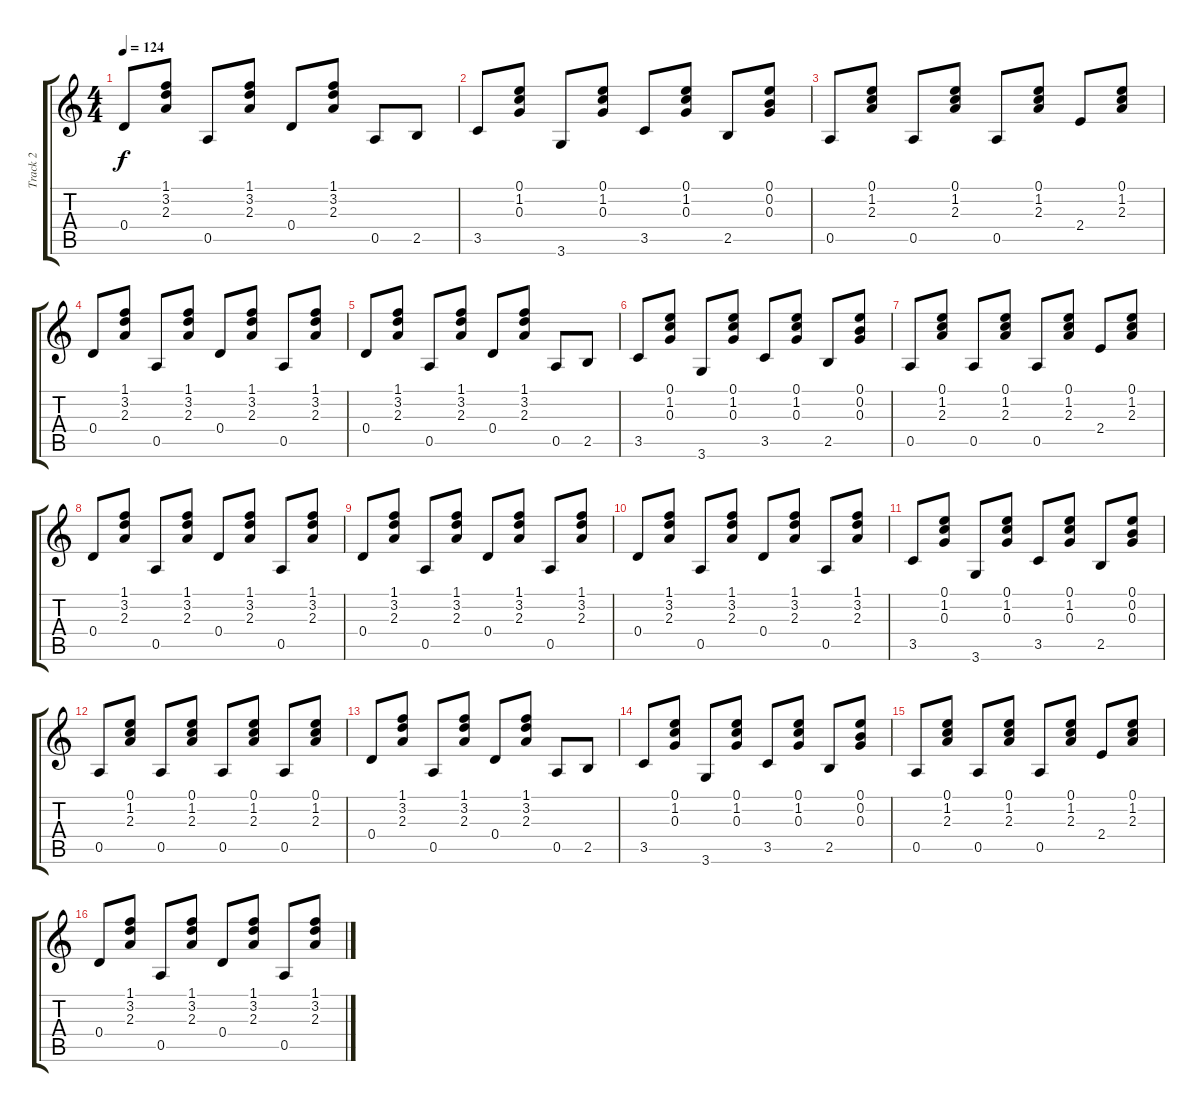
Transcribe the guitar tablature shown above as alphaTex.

\track ("Track 2" "Track 2") {instrument acousticguitarnylon}
\staff {score tabs}
\tuning (E4 B3 G3 D3 A2 E2) {hide}
\ts (4 4)
\tempo 124
\clef g2
\ks c
0.4.8{dy f} (1.1 3.2 2.3).8 0.5.8 (1.1 3.2 2.3).8 0.4.8 (1.1 3.2 2.3).8 0.5.8 2.5.8 |
3.5.8 (0.1 1.2 0.3).8 3.6.8 (0.1 1.2 0.3).8 3.5.8 (0.1 1.2 0.3).8 2.5.8 (0.1 0.2 0.3).8 |
0.5.8 (0.1 1.2 2.3).8 0.5.8 (0.1 1.2 2.3).8 0.5.8 (0.1 1.2 2.3).8 2.4.8 (0.1 1.2 2.3).8 |
0.4.8 (1.1 3.2 2.3).8 0.5.8 (1.1 3.2 2.3).8 0.4.8 (1.1 3.2 2.3).8 0.5.8 (1.1 3.2 2.3).8 |
0.4.8 (1.1 3.2 2.3).8 0.5.8 (1.1 3.2 2.3).8 0.4.8 (1.1 3.2 2.3).8 0.5.8 2.5.8 |
3.5.8 (0.1 1.2 0.3).8 3.6.8 (0.1 1.2 0.3).8 3.5.8 (0.1 1.2 0.3).8 2.5.8 (0.1 0.2 0.3).8 |
0.5.8 (0.1 1.2 2.3).8 0.5.8 (0.1 1.2 2.3).8 0.5.8 (0.1 1.2 2.3).8 2.4.8 (0.1 1.2 2.3).8 |
0.4.8 (1.1 3.2 2.3).8 0.5.8 (1.1 3.2 2.3).8 0.4.8 (1.1 3.2 2.3).8 0.5.8 (1.1 3.2 2.3).8 |
0.4.8 (1.1 3.2 2.3).8 0.5.8 (1.1 3.2 2.3).8 0.4.8 (1.1 3.2 2.3).8 0.5.8 (1.1 3.2 2.3).8 |
0.4.8 (1.1 3.2 2.3).8 0.5.8 (1.1 3.2 2.3).8 0.4.8 (1.1 3.2 2.3).8 0.5.8 (1.1 3.2 2.3).8 |
3.5.8 (0.1 1.2 0.3).8 3.6.8 (0.1 1.2 0.3).8 3.5.8 (0.1 1.2 0.3).8 2.5.8 (0.1 0.2 0.3).8 |
0.5.8 (0.1 1.2 2.3).8 0.5.8 (0.1 1.2 2.3).8 0.5.8 (0.1 1.2 2.3).8 0.5.8 (0.1 1.2 2.3).8 |
0.4.8 (1.1 3.2 2.3).8 0.5.8 (1.1 3.2 2.3).8 0.4.8 (1.1 3.2 2.3).8 0.5.8 2.5.8 |
3.5.8 (0.1 1.2 0.3).8 3.6.8 (0.1 1.2 0.3).8 3.5.8 (0.1 1.2 0.3).8 2.5.8 (0.1 0.2 0.3).8 |
0.5.8 (0.1 1.2 2.3).8 0.5.8 (0.1 1.2 2.3).8 0.5.8 (0.1 1.2 2.3).8 2.4.8 (0.1 1.2 2.3).8 |
0.4.8 (1.1 3.2 2.3).8 0.5.8 (1.1 3.2 2.3).8 0.4.8 (1.1 3.2 2.3).8 0.5.8 (1.1 3.2 2.3).8
